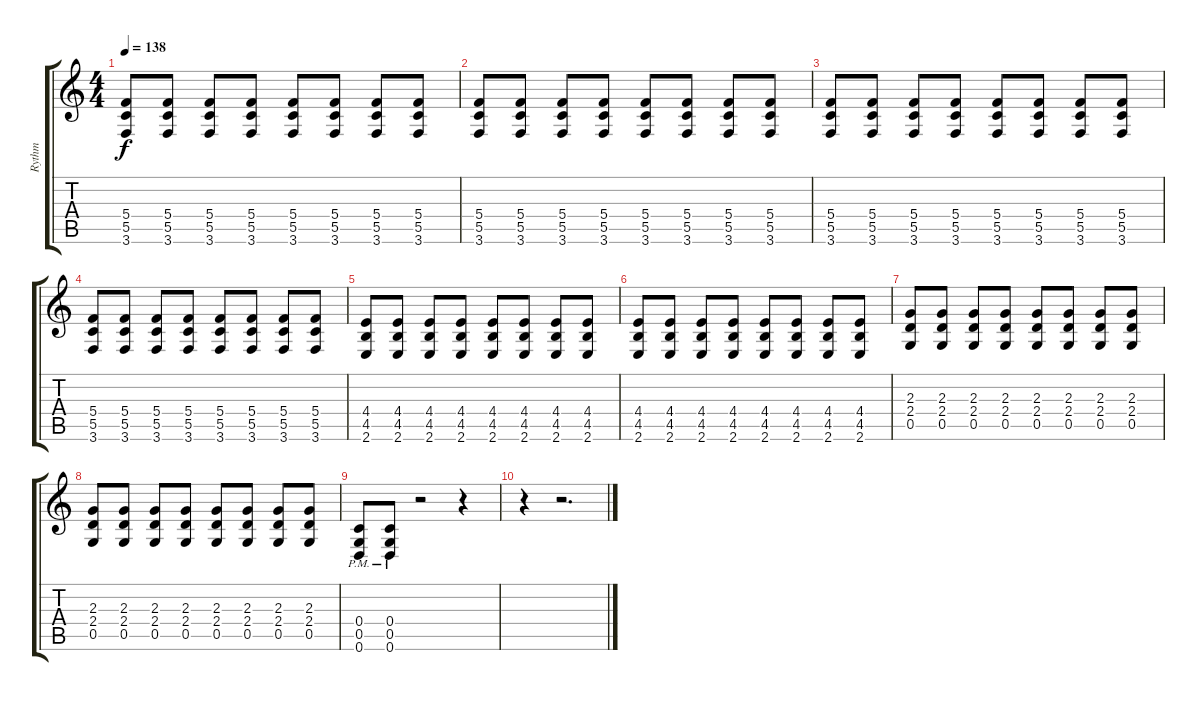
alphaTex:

\track ("Rythm" "Rythm") {instrument distortionguitar}
\staff {score tabs}
\tuning (D4 A3 F3 C3 G2 D2) {hide}
\ts (4 4)
\tempo 138
\clef g2
\ks c
(5.4 5.5 3.6).8{dy f} (5.4 5.5 3.6).8 (5.4 5.5 3.6).8 (5.4 5.5 3.6).8 (5.4 5.5 3.6).8 (5.4 5.5 3.6).8 (5.4 5.5 3.6).8 (5.4 5.5 3.6).8 |
(5.4 5.5 3.6).8 (5.4 5.5 3.6).8 (5.4 5.5 3.6).8 (5.4 5.5 3.6).8 (5.4 5.5 3.6).8 (5.4 5.5 3.6).8 (5.4 5.5 3.6).8 (5.4 5.5 3.6).8 |
(5.4 5.5 3.6).8 (5.4 5.5 3.6).8 (5.4 5.5 3.6).8 (5.4 5.5 3.6).8 (5.4 5.5 3.6).8 (5.4 5.5 3.6).8 (5.4 5.5 3.6).8 (5.4 5.5 3.6).8 |
(5.4 5.5 3.6).8 (5.4 5.5 3.6).8 (5.4 5.5 3.6).8 (5.4 5.5 3.6).8 (5.4 5.5 3.6).8 (5.4 5.5 3.6).8 (5.4 5.5 3.6).8 (5.4 5.5 3.6).8 |
(4.4 4.5 2.6).8 (4.4 4.5 2.6).8 (4.4 4.5 2.6).8 (4.4 4.5 2.6).8 (4.4 4.5 2.6).8 (4.4 4.5 2.6).8 (4.4 4.5 2.6).8 (4.4 4.5 2.6).8 |
(4.4 4.5 2.6).8 (4.4 4.5 2.6).8 (4.4 4.5 2.6).8 (4.4 4.5 2.6).8 (4.4 4.5 2.6).8 (4.4 4.5 2.6).8 (4.4 4.5 2.6).8 (4.4 4.5 2.6).8 |
(2.3 2.4 0.5).8 (2.3 2.4 0.5).8 (2.3 2.4 0.5).8 (2.3 2.4 0.5).8 (2.3 2.4 0.5).8 (2.3 2.4 0.5).8 (2.3 2.4 0.5).8 (2.3 2.4 0.5).8 |
(2.3 2.4 0.5).8 (2.3 2.4 0.5).8 (2.3 2.4 0.5).8 (2.3 2.4 0.5).8 (2.3 2.4 0.5).8 (2.3 2.4 0.5).8 (2.3 2.4 0.5).8 (2.3 2.4 0.5).8 |
(0.4{pm} 0.5{pm} 0.6{pm}).8 (0.4{pm} 0.5{pm} 0.6{pm}).8 r.2 r.4 |
r.4 r.2{d}
